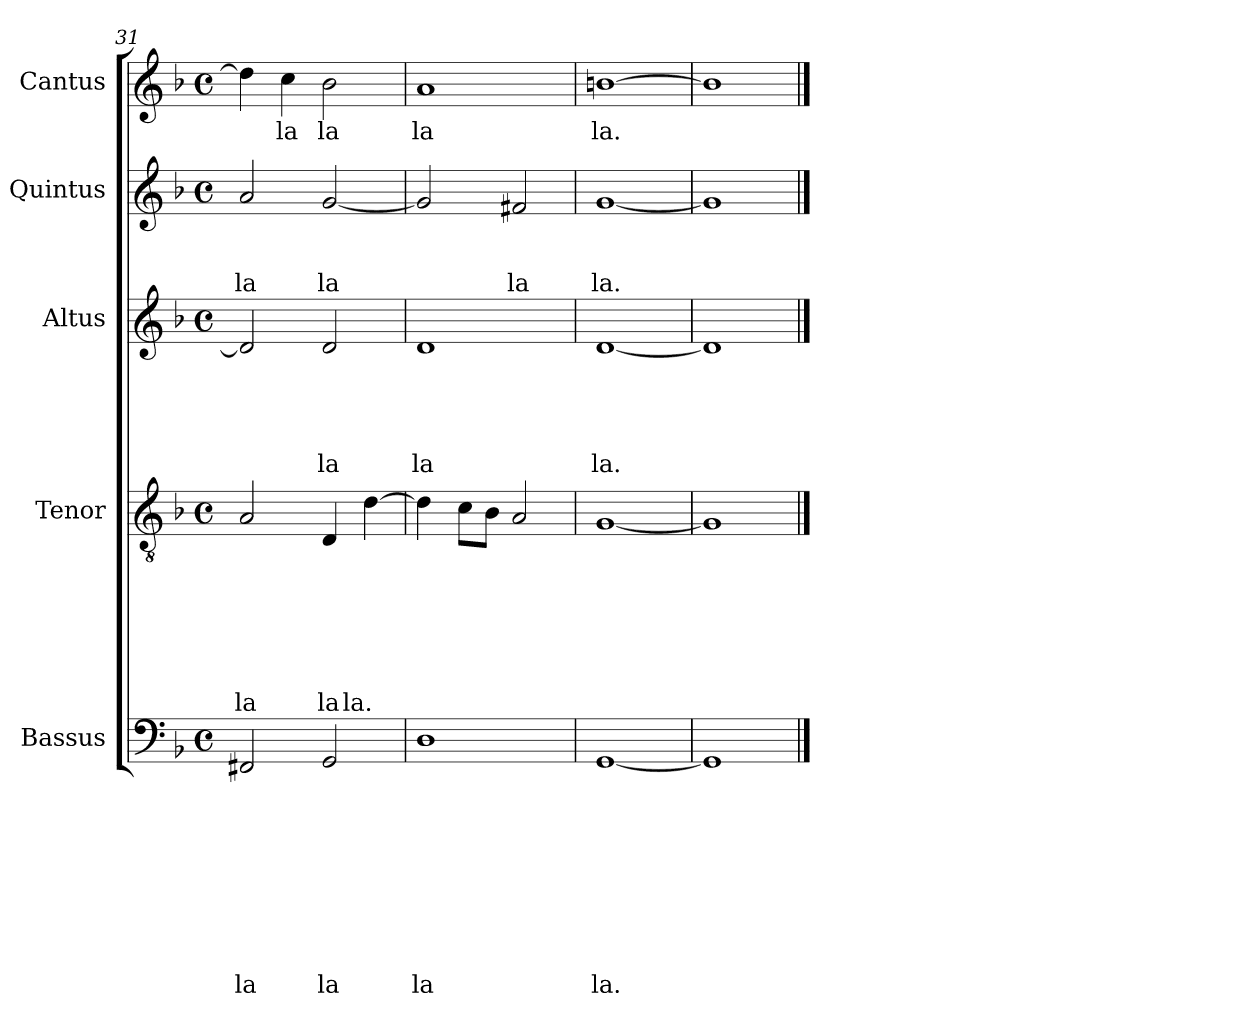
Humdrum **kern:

**kern	**text	**text	**text	**text	**text	**text	**text	**text	**text	**kern	**text	**text	**text	**text	**text	**text	**text	**kern	**text	**text	**text	**text	**text	**kern	**text	**text	**text	**kern	**text
*part5	*part5	*part5	*part5	*part5	*part5	*part5	*part5	*part5	*part5	*part4	*part4	*part4	*part4	*part4	*part4	*part4	*part4	*part3	*part3	*part3	*part3	*part3	*part3	*part2	*part2	*part2	*part2	*part1	*part1
*staff5	*staff5	*staff5	*staff5	*staff5	*staff5	*staff5	*staff5	*staff5	*staff5	*staff4	*staff4	*staff4	*staff4	*staff4	*staff4	*staff4	*staff4	*staff3	*staff3	*staff3	*staff3	*staff3	*staff3	*staff2	*staff2	*staff2	*staff2	*staff1	*staff1
*I"Bassus	*	*	*	*	*	*	*	*	*	*I"Tenor	*	*	*	*	*	*	*	*I"Altus	*	*	*	*	*	*I"Quintus	*	*	*	*I"Cantus	*
*clefF4	*	*	*	*	*	*	*	*	*	*clefGv2	*	*	*	*	*	*	*	*clefG2	*	*	*	*	*	*clefG2	*	*	*	*clefG2	*
*k[b-]	*	*	*	*	*	*	*	*	*	*k[b-]	*	*	*	*	*	*	*	*k[b-]	*	*	*	*	*	*k[b-]	*	*	*	*k[b-]	*
*F:	*	*	*	*	*	*	*	*	*	*F:	*	*	*	*	*	*	*	*F:	*	*	*	*	*	*F:	*	*	*	*F:	*
*M4/4	*	*	*	*	*	*	*	*	*	*M4/4	*	*	*	*	*	*	*	*M4/4	*	*	*	*	*	*M4/4	*	*	*	*M4/4	*
*met(c)	*	*	*	*	*	*	*	*	*	*met(c)	*	*	*	*	*	*	*	*met(c)	*	*	*	*	*	*met(c)	*	*	*	*met(c)	*
=31	=31	=31	=31	=31	=31	=31	=31	=31	=31	=31	=31	=31	=31	=31	=31	=31	=31	=31	=31	=31	=31	=31	=31	=31	=31	=31	=31	=31	=31
!	!	!	!	!	!	!	!	!	!LO:LY:b	!	!	!	!	!	!	!	!LO:LY:b	!	!	!	!	!	!	!	!	!	!LO:LY:b	!	!
2FF#X/	.	.	.	.	.	.	.	.	la	2A/	.	.	.	.	.	.	la	2d/]	.	.	.	.	.	2a/	.	.	la	4dd\]	.
!	!	!	!	!	!	!	!	!	!	!	!	!	!	!	!	!	!	!	!	!	!	!	!	!	!	!	!	!	!LO:LY:b
.	.	.	.	.	.	.	.	.	.	.	.	.	.	.	.	.	.	.	.	.	.	.	.	.	.	.	.	4cc\	la
!	!	!	!	!	!	!	!	!	!LO:LY:b	!	!	!	!	!	!	!	!LO:LY:b	!	!	!	!	!	!LO:LY:b	!	!	!	!LO:LY:b	!	!LO:LY:b
2GG/	.	.	.	.	.	.	.	.	la	4D/	.	.	.	.	.	.	la	2d/	.	.	.	.	la	[<2g/	.	.	la	2b-\	la
!	!	!	!	!	!	!	!	!	!	!	!	!	!	!	!	!	!LO:LY:b	!	!	!	!	!	!	!	!	!	!	!	!
.	.	.	.	.	.	.	.	.	.	[>4d\	.	.	.	.	.	.	la.	.	.	.	.	.	.	.	.	.	.	.	.
=32	=32	=32	=32	=32	=32	=32	=32	=32	=32	=32	=32	=32	=32	=32	=32	=32	=32	=32	=32	=32	=32	=32	=32	=32	=32	=32	=32	=32	=32
!	!	!	!	!	!	!	!	!	!LO:LY:b	!	!	!	!	!	!	!	!	!	!	!	!	!	!LO:LY:b	!	!	!	!	!	!LO:LY:b
1D	.	.	.	.	.	.	.	.	la	4d\]	.	.	.	.	.	.	.	1d	.	.	.	.	la	2g/]	.	.	.	1a	la
.	.	.	.	.	.	.	.	.	.	8c\L	.	.	.	.	.	.	.	.	.	.	.	.	.	.	.	.	.	.	.
.	.	.	.	.	.	.	.	.	.	8B-\J	.	.	.	.	.	.	.	.	.	.	.	.	.	.	.	.	.	.	.
!	!	!	!	!	!	!	!	!	!	!	!	!	!	!	!	!	!	!	!	!	!	!	!	!	!	!	!LO:LY:b	!	!
.	.	.	.	.	.	.	.	.	.	2A/	.	.	.	.	.	.	.	.	.	.	.	.	.	2f#X/	.	.	la	.	.
=33	=33	=33	=33	=33	=33	=33	=33	=33	=33	=33	=33	=33	=33	=33	=33	=33	=33	=33	=33	=33	=33	=33	=33	=33	=33	=33	=33	=33	=33
!	!	!	!	!	!	!	!	!	!LO:LY:b	!	!	!	!	!	!	!	!	!	!	!	!	!	!LO:LY:b	!	!	!	!LO:LY:b	!	!LO:LY:b
[<1GG	.	.	.	.	.	.	.	.	la.	[<1G	.	.	.	.	.	.	.	[<1d	.	.	.	.	la.	[<1g	.	.	la.	[>1bn	la.
=34	=34	=34	=34	=34	=34	=34	=34	=34	=34	=34	=34	=34	=34	=34	=34	=34	=34	=34	=34	=34	=34	=34	=34	=34	=34	=34	=34	=34	=34
1GG]	.	.	.	.	.	.	.	.	.	1G]	.	.	.	.	.	.	.	1d]	.	.	.	.	.	1g]	.	.	.	1b]	.
==	==	==	==	==	==	==	==	==	==	==	==	==	==	==	==	==	==	==	==	==	==	==	==	==	==	==	==	==	==
*-	*-	*-	*-	*-	*-	*-	*-	*-	*-	*-	*-	*-	*-	*-	*-	*-	*-	*-	*-	*-	*-	*-	*-	*-	*-	*-	*-	*-	*-
